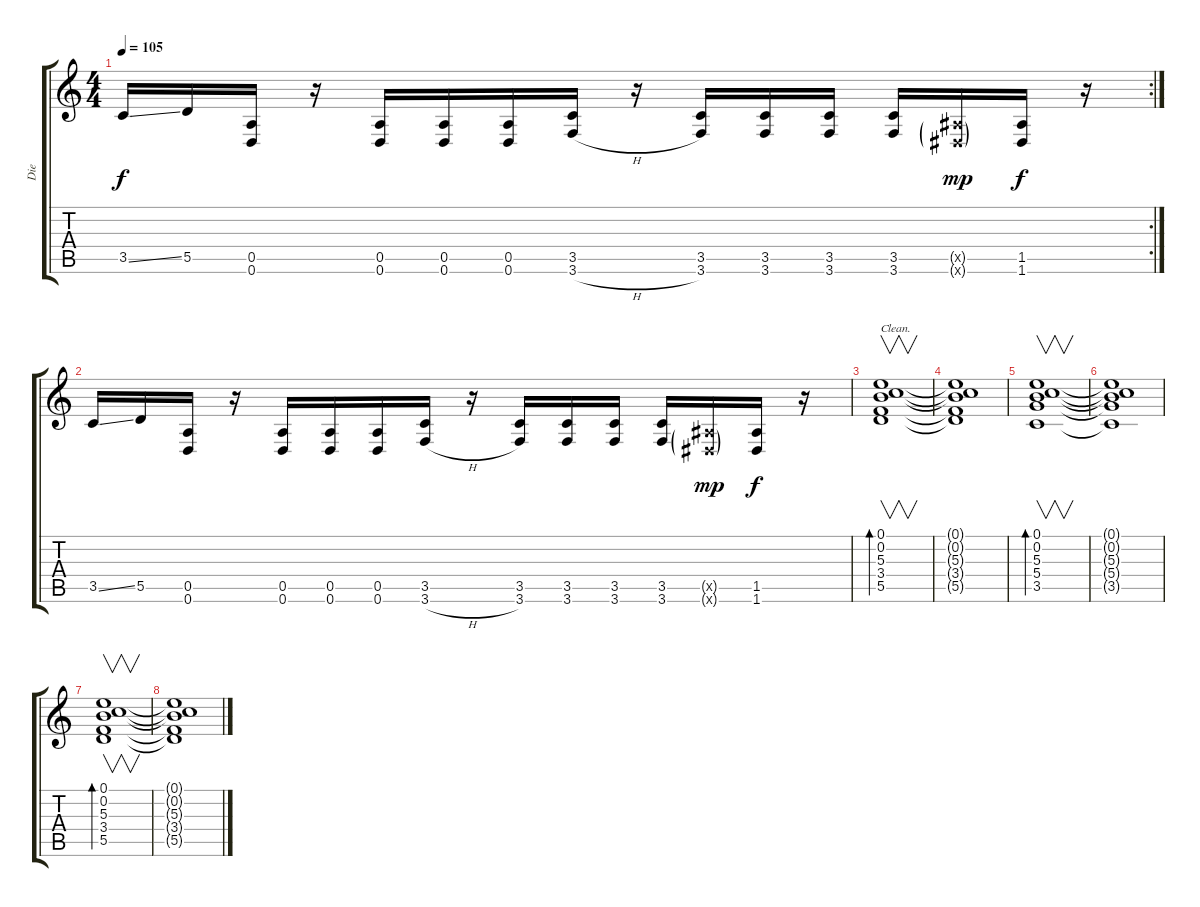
\track ("Die" "Die") {instrument distortionguitar}
\staff {score tabs}
\tuning (E4 B3 G3 D3 A2 D2) {hide}
\rc 2
\ts (4 4)
\tempo 105
\clef g2
\ks c
3.5{ss}.16{dy f} 5.5.16 (0.5 0.6).16 r.16 (0.5 0.6).16 (0.5 0.6).16 (0.5 0.6).16 (3.5 3.6{h}).16 r.16 (3.5 3.6).16 (3.5 3.6).16 (3.5 3.6).16 (3.5 3.6).16 (1.5{g x} 1.6{g x}).16{dy mp} (1.5 1.6).16{dy f} r.16 |
3.5{ss}.16 5.5.16 (0.5 0.6).16 r.16 (0.5 0.6).16 (0.5 0.6).16 (0.5 0.6).16 (3.5 3.6{h}).16 r.16 (3.5 3.6).16 (3.5 3.6).16 (3.5 3.6).16 (3.5 3.6).16 (1.5{g x} 1.6{g x}).16{dy mp} (1.5 1.6).16{dy f} r.16 |
(0.1 0.2 5.3 3.4 5.5).1{v bd 60 txt "Clean." volume 9 instrument electricguitarclean} |
(0.1{t} 0.2{t} 5.3{t} 3.4{t} 5.5{t}).1 |
(0.1 0.2 5.3 5.4 3.5).1{v bd 60} |
(0.1{t} 0.2{t} 5.3{t} 5.4{t} 3.5{t}).1 |
(0.1 0.2 5.3 3.4 5.5).1{v bd 60} |
(0.1{t} 0.2{t} 5.3{t} 3.4{t} 5.5{t}).1
